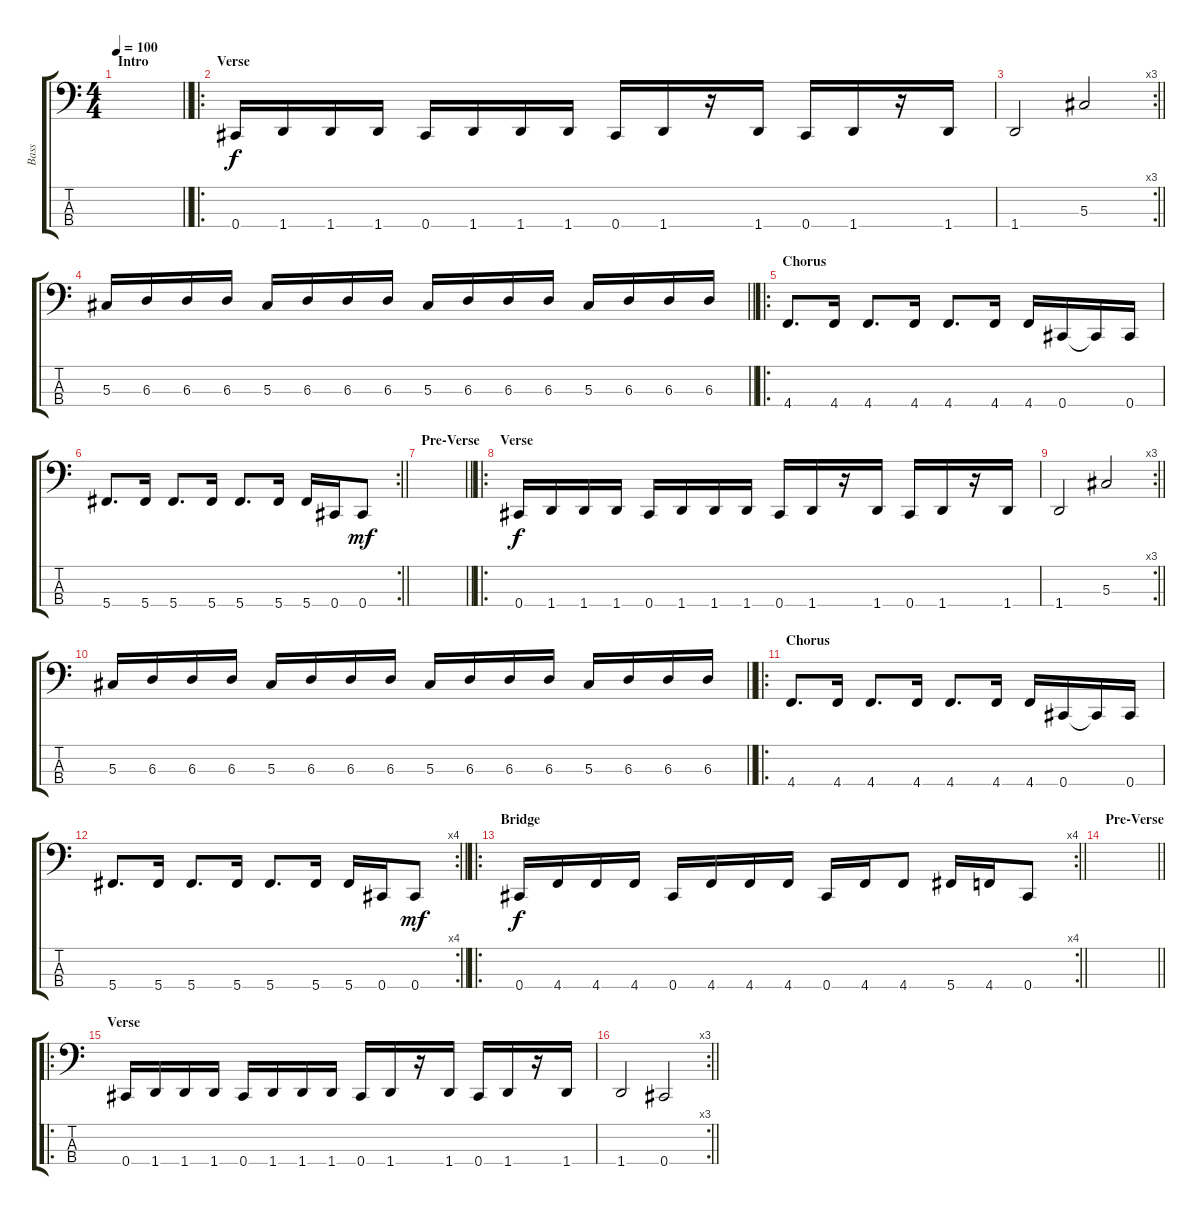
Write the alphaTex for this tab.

\track ("Bass" "Bass") {instrument electricbassfinger}
\staff {score tabs}
\tuning (Gb2 Db2 Ab1 Db1) {hide}
\ts (4 4)
\section ("" "Intro")
\tempo 100
\clef f4
\barLineRight lightlight
\ks c
|
\ro
\section ("" "Verse")
0.4.16 1.4.16 1.4.16 1.4.16 0.4.16 1.4.16 1.4.16 1.4.16 0.4.16 1.4.16 r.16 1.4.16 0.4.16 1.4.16 r.16 1.4.16 |
\rc 3
\barLineRight lightlight
1.4.2 5.3.2 |
\barLineRight lightlight
5.3.16 6.3.16 6.3.16 6.3.16 5.3.16 6.3.16 6.3.16 6.3.16 5.3.16 6.3.16 6.3.16 6.3.16 5.3.16 6.3.16 6.3.16 6.3.16 |
\ro
\section ("" "Chorus")
4.4.8{d} 4.4.16 4.4.8{d} 4.4.16 4.4.8{d} 4.4.16 4.4.16 0.4.16 0.4{t}.16 0.4.16 |
\rc 2
\barLineRight lightlight
5.4.8{d} 5.4.16 5.4.8{d} 5.4.16 5.4.8{d} 5.4.16 5.4.16 0.4.16 0.4.8{dy mf} |
\section ("" "Pre-Verse")
\barLineRight lightlight
|
\ro
\section ("" "Verse")
0.4.16{dy f} 1.4.16 1.4.16 1.4.16 0.4.16 1.4.16 1.4.16 1.4.16 0.4.16 1.4.16 r.16 1.4.16 0.4.16 1.4.16 r.16 1.4.16 |
\rc 3
\barLineRight lightlight
1.4.2 5.3.2 |
\barLineRight lightlight
5.3.16 6.3.16 6.3.16 6.3.16 5.3.16 6.3.16 6.3.16 6.3.16 5.3.16 6.3.16 6.3.16 6.3.16 5.3.16 6.3.16 6.3.16 6.3.16 |
\ro
\section ("" "Chorus")
4.4.8{d} 4.4.16 4.4.8{d} 4.4.16 4.4.8{d} 4.4.16 4.4.16 0.4.16 0.4{t}.16 0.4.16 |
\rc 4
\barLineRight lightlight
5.4.8{d} 5.4.16 5.4.8{d} 5.4.16 5.4.8{d} 5.4.16 5.4.16 0.4.16 0.4.8{dy mf} |
\ro
\rc 4
\section ("" "Bridge")
\barLineRight lightlight
0.4.16{dy f} 4.4.16 4.4.16 4.4.16 0.4.16 4.4.16 4.4.16 4.4.16 0.4.16 4.4.16 4.4.8 5.4.16 4.4.16 0.4.8 |
\section ("" "Pre-Verse")
\barLineRight lightlight
|
\ro
\section ("" "Verse")
0.4.16 1.4.16 1.4.16 1.4.16 0.4.16 1.4.16 1.4.16 1.4.16 0.4.16 1.4.16 r.16 1.4.16 0.4.16 1.4.16 r.16 1.4.16 |
\rc 3
\barLineRight lightlight
1.4.2 0.4.2
